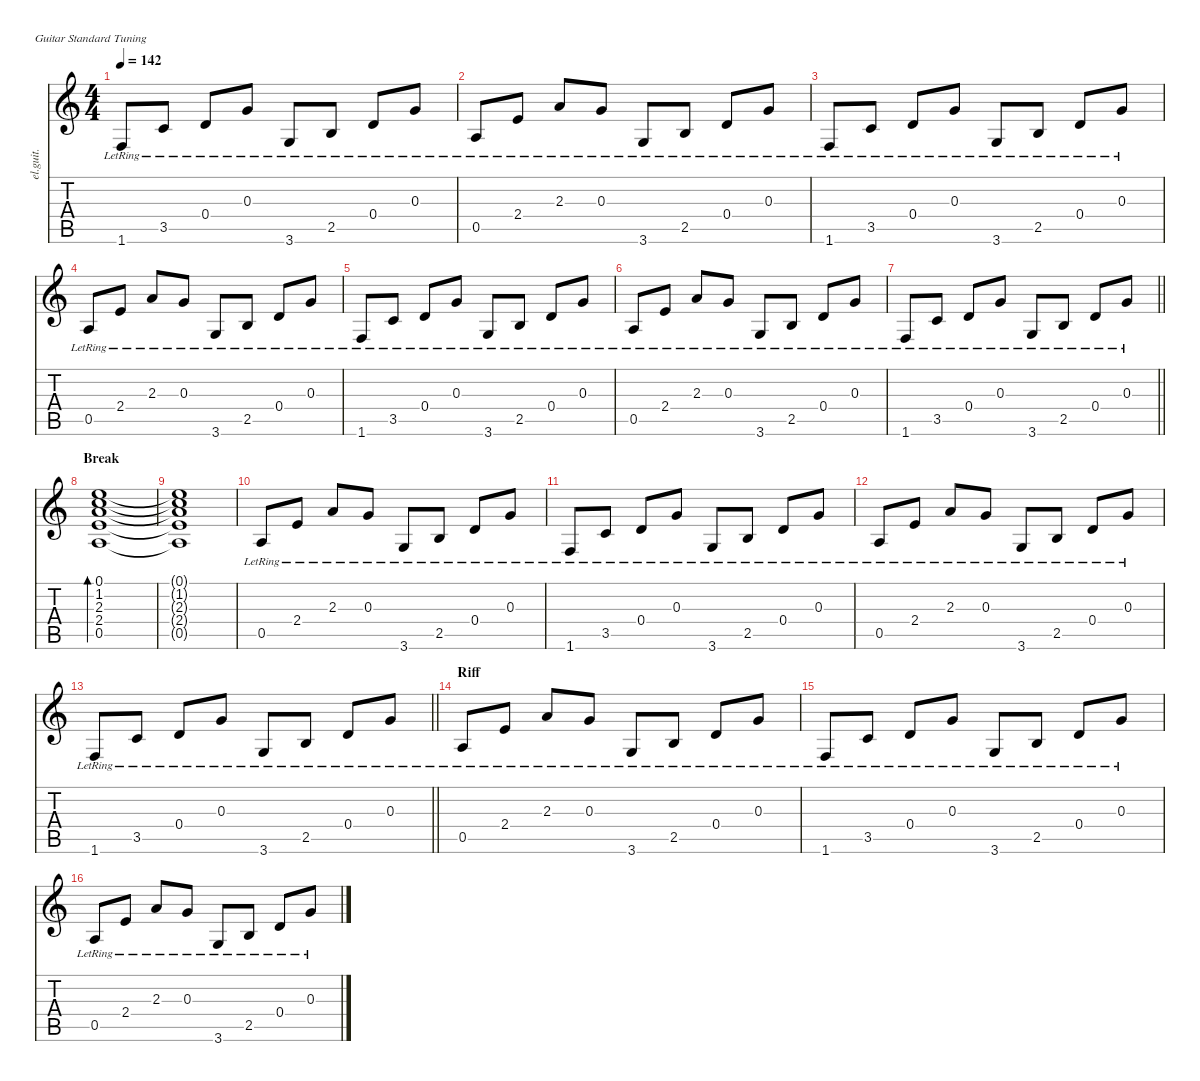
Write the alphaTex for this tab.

\defaultSystemsLayout 4
\hideDynamics
\bracketExtendMode nobrackets
\otherSystemsTrackNameOrientation horizontal
\track ("Guitar 1" "el.guit.") {defaultSystemsLayout 8 instrument electricguitarclean}
\staff {score tabs}
\tuning (E4 B3 G3 D3 A2 E2)
\ts (4 4)
\tempo 142
\clef g2
\ks c
1.6{lr}.8{dy f beam Up} 3.5{lr}.8{beam Up} 0.4{lr}.8{beam Up} 0.3{lr}.8{beam Up} 3.6{lr}.8{beam Up} 2.5{lr}.8{beam Up} 0.4{lr}.8{beam Up} 0.3{lr}.8{beam Up} |
0.5{lr}.8{beam Up} 2.4{lr}.8{beam Up} 2.3{lr}.8{beam Up} 0.3{lr}.8{beam Up} 3.6{lr}.8{beam Up} 2.5{lr}.8{beam Up} 0.4{lr}.8{beam Up} 0.3{lr}.8{beam Up} |
1.6{lr}.8{beam Up} 3.5{lr}.8{beam Up} 0.4{lr}.8{beam Up} 0.3{lr}.8{beam Up} 3.6{lr}.8{beam Up} 2.5{lr}.8{beam Up} 0.4{lr}.8{beam Up} 0.3{lr}.8{beam Up} |
0.5{lr}.8{beam Up} 2.4{lr}.8{beam Up} 2.3{lr}.8{beam Up} 0.3{lr}.8{beam Up} 3.6{lr}.8{beam Up} 2.5{lr}.8{beam Up} 0.4{lr}.8{beam Up} 0.3{lr}.8{beam Up} |
1.6{lr}.8{beam Up} 3.5{lr}.8{beam Up} 0.4{lr}.8{beam Up} 0.3{lr}.8{beam Up} 3.6{lr}.8{beam Up} 2.5{lr}.8{beam Up} 0.4{lr}.8{beam Up} 0.3{lr}.8{beam Up} |
0.5{lr}.8{beam Up} 2.4{lr}.8{beam Up} 2.3{lr}.8{beam Up} 0.3{lr}.8{beam Up} 3.6{lr}.8{beam Up} 2.5{lr}.8{beam Up} 0.4{lr}.8{beam Up} 0.3{lr}.8{beam Up} |
\barLineRight lightlight
1.6{lr}.8{beam Up} 3.5{lr}.8{beam Up} 0.4{lr}.8{beam Up} 0.3{lr}.8{beam Up} 3.6{lr}.8{beam Up} 2.5{lr}.8{beam Up} 0.4{lr}.8{beam Up} 0.3{lr}.8{beam Up} |
\section ("" "Break")
(0.1 1.2 2.3 2.4 0.5).1{bd 240 beam Up} |
(0.1{t} 1.2{t} 2.3{t} 2.4{t} 0.5{t}).1{beam Up} |
0.5{lr}.8{beam Up} 2.4{lr}.8{beam Up} 2.3{lr}.8{beam Up} 0.3{lr}.8{beam Up} 3.6{lr}.8{beam Up} 2.5{lr}.8{beam Up} 0.4{lr}.8{beam Up} 0.3{lr}.8{beam Up} |
1.6{lr}.8{beam Up} 3.5{lr}.8{beam Up} 0.4{lr}.8{beam Up} 0.3{lr}.8{beam Up} 3.6{lr}.8{beam Up} 2.5{lr}.8{beam Up} 0.4{lr}.8{beam Up} 0.3{lr}.8{beam Up} |
0.5{lr}.8{beam Up} 2.4{lr}.8{beam Up} 2.3{lr}.8{beam Up} 0.3{lr}.8{beam Up} 3.6{lr}.8{beam Up} 2.5{lr}.8{beam Up} 0.4{lr}.8{beam Up} 0.3{lr}.8{beam Up} |
\barLineRight lightlight
1.6{lr}.8{beam Up} 3.5{lr}.8{beam Up} 0.4{lr}.8{beam Up} 0.3{lr}.8{beam Up} 3.6{lr}.8{beam Up} 2.5{lr}.8{beam Up} 0.4{lr}.8{beam Up} 0.3{lr}.8{beam Up} |
\section ("" "Riff")
0.5{lr}.8{beam Up} 2.4{lr}.8{beam Up} 2.3{lr}.8{beam Up} 0.3{lr}.8{beam Up} 3.6{lr}.8{beam Up} 2.5{lr}.8{beam Up} 0.4{lr}.8{beam Up} 0.3{lr}.8{beam Up} |
1.6{lr}.8{beam Up} 3.5{lr}.8{beam Up} 0.4{lr}.8{beam Up} 0.3{lr}.8{beam Up} 3.6{lr}.8{beam Up} 2.5{lr}.8{beam Up} 0.4{lr}.8{beam Up} 0.3{lr}.8{beam Up} |
0.5{lr}.8{beam Up} 2.4{lr}.8{beam Up} 2.3{lr}.8{beam Up} 0.3{lr}.8{beam Up} 3.6{lr}.8{beam Up} 2.5{lr}.8{beam Up} 0.4{lr}.8{beam Up} 0.3{lr}.8{beam Up}
